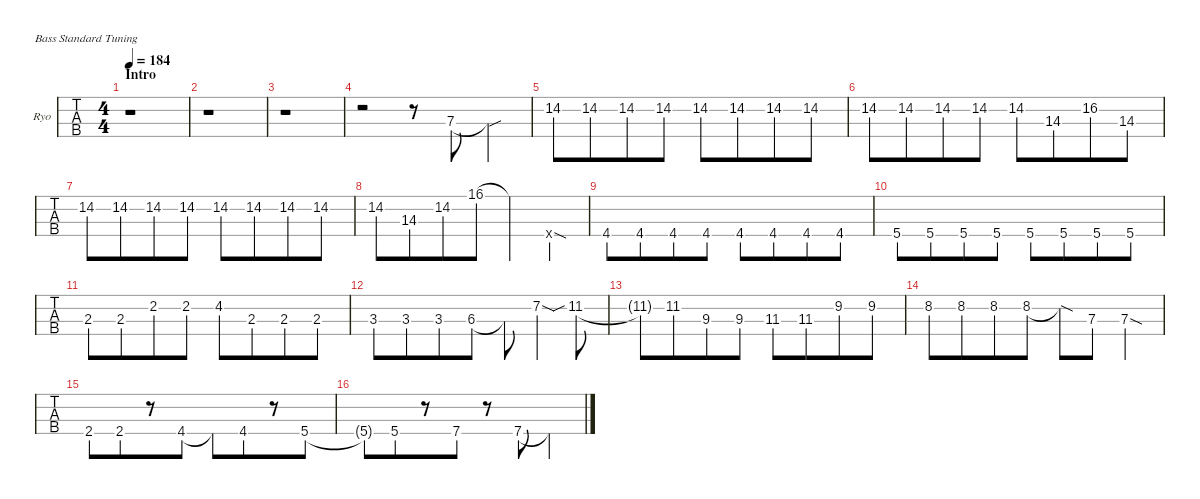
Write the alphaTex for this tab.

\defaultSystemsLayout 4
\hideDynamics
\bracketExtendMode nobrackets
\firstSystemTrackNameOrientation horizontal
\track ("Ryo" "Ryo") {defaultSystemsLayout 4 instrument electricbassfinger}
\staff {tabs}
\tuning (G2 D2 A1 E1)
\ts (4 4)
\beaming (8 4 4)
\section ("" "Intro")
\tempo 184
\clef f4
\ks e
r.1{dy f instrument electricbassfinger} |
r.1 |
r.1 |
r.2 r.8 7.3{acc forcenatural}.8 7.3{sou t acc forcenatural}.4 |
14.2{acc forcenatural}.8 14.2{acc forcenatural}.8 14.2{acc forcenatural}.8 14.2{acc forcenatural}.8 14.2{acc forcenatural}.8 14.2{acc forcenatural}.8 14.2{acc forcenatural}.8 14.2{acc forcenatural}.8 |
14.2{acc forcenatural}.8 14.2{acc forcenatural}.8 14.2{acc forcenatural}.8 14.2{acc forcenatural}.8 14.2{acc forcenatural}.8 14.3{acc forcenatural}.8 16.2{acc #}.8 14.3{acc forcenatural}.8 |
14.2{acc forcenatural}.8 14.2{acc forcenatural}.8 14.2{acc forcenatural}.8 14.2{acc forcenatural}.8 14.2{acc forcenatural}.8 14.2{acc forcenatural}.8 14.2{acc forcenatural}.8 14.2{acc forcenatural}.8 |
14.2{acc forcenatural}.8 14.3{acc forcenatural}.8 14.2{acc forcenatural}.8 16.1{acc forcenatural}.8 16.1{t acc forcenatural}.4 14.4{sod x acc #}.4 |
4.4{acc #}.8 4.4{acc #}.8 4.4{acc #}.8 4.4{acc #}.8 4.4{acc #}.8 4.4{acc #}.8 4.4{acc #}.8 4.4{acc #}.8 |
5.4{acc forcenatural}.8 5.4{acc forcenatural}.8 5.4{acc forcenatural}.8 5.4{acc forcenatural}.8 5.4{acc forcenatural}.8 5.4{acc forcenatural}.8 5.4{acc forcenatural}.8 5.4{acc forcenatural}.8 |
2.3{acc forcenatural}.8 2.3{acc forcenatural}.8 2.2{acc forcenatural}.8 2.2{acc forcenatural}.8 4.2{acc #}.8 2.3{acc forcenatural}.8 2.3{acc forcenatural}.8 2.3{acc forcenatural}.8 |
3.3{acc forcenatural}.8 3.3{acc forcenatural}.8 3.3{acc forcenatural}.8 6.3{acc #}.8 6.3{t acc #}.8 7.2{sod acc forcenatural}.4 11.2{sib acc #}.8 |
11.2{t acc #}.8 11.2{acc #}.8 9.3{acc #}.8 9.3{acc #}.8 11.3{acc #}.8 11.3{acc #}.8 9.2{acc forcenatural}.8 9.2{acc forcenatural}.8 |
8.2{acc #}.8 8.2{acc #}.8 8.2{acc #}.8 8.2{acc #}.8 8.2{sod t acc #}.8 7.3{acc forcenatural}.8 7.3{sod acc forcenatural}.4 |
2.4{acc #}.8 2.4{acc #}.8 r.8 4.4{acc #}.8 4.4{t acc #}.8 4.4{acc #}.8 r.8 5.4{acc forcenatural}.8 |
5.4{t acc forcenatural}.8 5.4{acc forcenatural}.8 r.8 7.4{acc forcenatural}.8 r.8 7.4{acc forcenatural}.8 7.4{t acc forcenatural}.4
